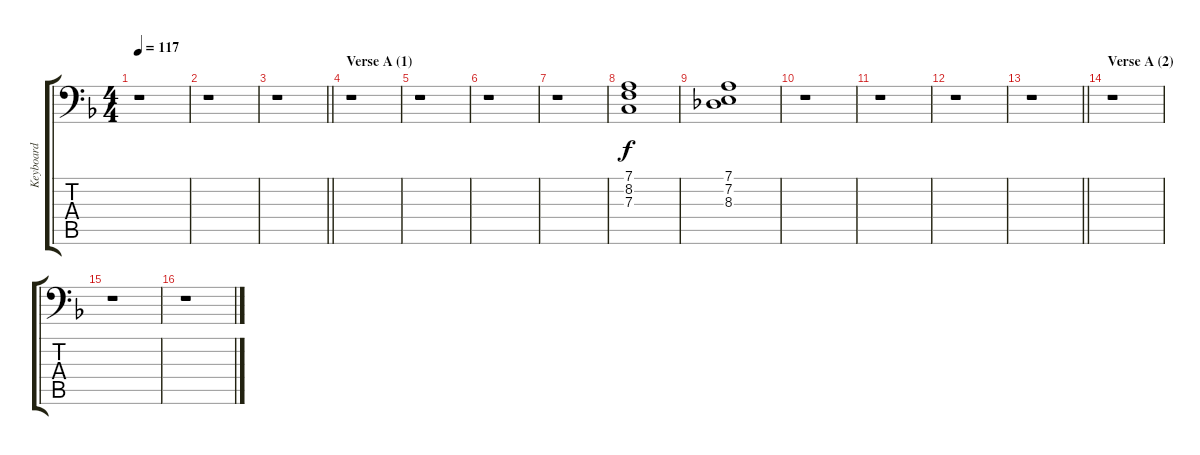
\track ("Keyboard" "Keyboard") {instrument synthbrass1}
\staff {score tabs}
\tuning (D3 A2 F2 C2 G1 D1) {hide}
\ts (4 4)
\tempo 117
\clef f4
\ks dminor
r.1{dy f} |
r.1 |
\barLineRight lightlight
r.1 |
\section ("" "Verse A (1)")
r.1 |
r.1 |
r.1 |
r.1 |
(7.1 8.2 7.3).1 |
(7.1 7.2 8.3).1 |
r.1 |
r.1 |
r.1 |
\barLineRight lightlight
r.1 |
\section ("" "Verse A (2)")
r.1 |
r.1 |
r.1
